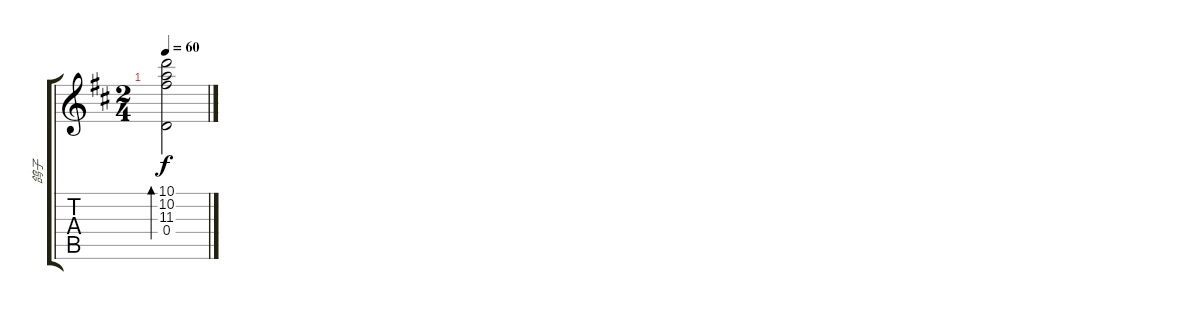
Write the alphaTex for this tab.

\track ("鸽子" "鸽子") {instrument acousticguitarnylon}
\staff {score tabs}
\tuning (E4 B3 G3 D3 A2 D2) {hide}
\ts (2 4)
\tempo 60
\clef g2
\ks d
(10.1 10.2 11.3 0.4).2{bd 60 dy f}
